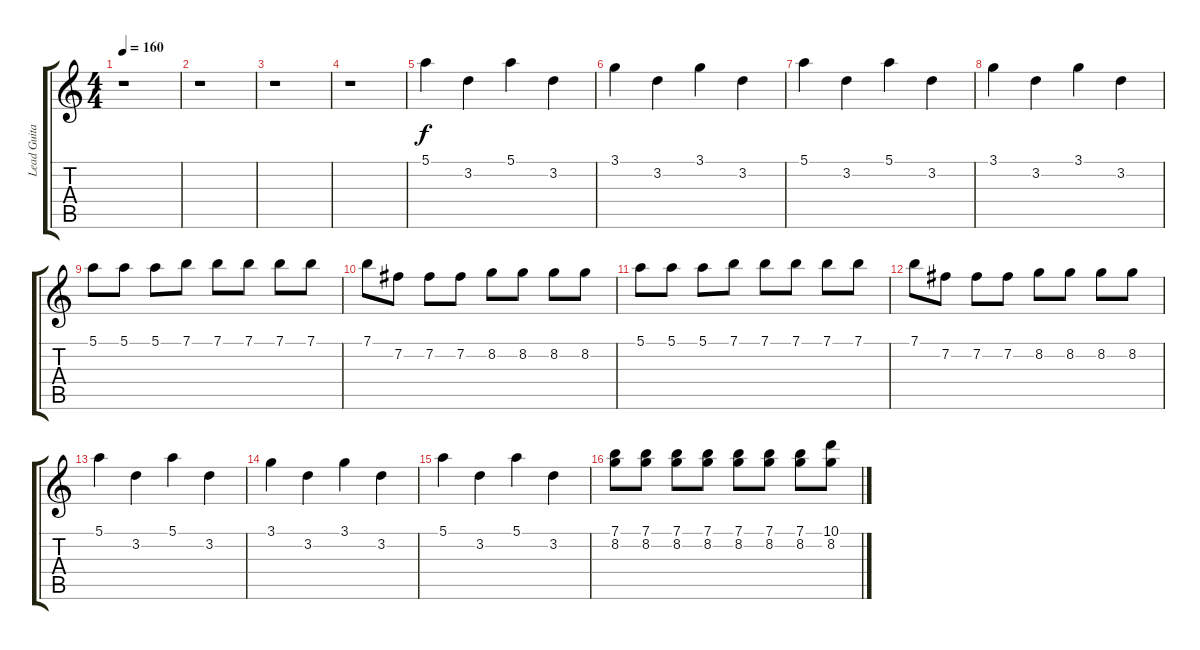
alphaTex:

\track ("Lead Guitar" "Lead Guita") {instrument overdrivenguitar}
\staff {score tabs}
\tuning (E4 B3 G3 D3 A2 E2) {hide}
\ts (4 4)
\tempo 160
\clef g2
\ks c
r.1{dy f volume 14} |
r.1 |
r.1 |
r.1 |
5.1.4 3.2.4 5.1.4 3.2.4 |
3.1.4 3.2.4 3.1.4 3.2.4 |
5.1.4 3.2.4 5.1.4 3.2.4 |
3.1.4 3.2.4 3.1.4 3.2.4 |
5.1.8 5.1.8 5.1.8 7.1.8 7.1.8 7.1.8 7.1.8 7.1.8 |
7.1.8 7.2.8 7.2.8 7.2.8 8.2.8 8.2.8 8.2.8 8.2.8 |
5.1.8 5.1.8 5.1.8 7.1.8 7.1.8 7.1.8 7.1.8 7.1.8 |
7.1.8 7.2.8 7.2.8 7.2.8 8.2.8 8.2.8 8.2.8 8.2.8 |
5.1.4 3.2.4 5.1.4 3.2.4 |
3.1.4 3.2.4 3.1.4 3.2.4 |
5.1.4 3.2.4 5.1.4 3.2.4 |
(7.1 8.2).8 (7.1 8.2).8 (7.1 8.2).8 (7.1 8.2).8 (7.1 8.2).8 (7.1 8.2).8 (7.1 8.2).8 (10.1 8.2).8
